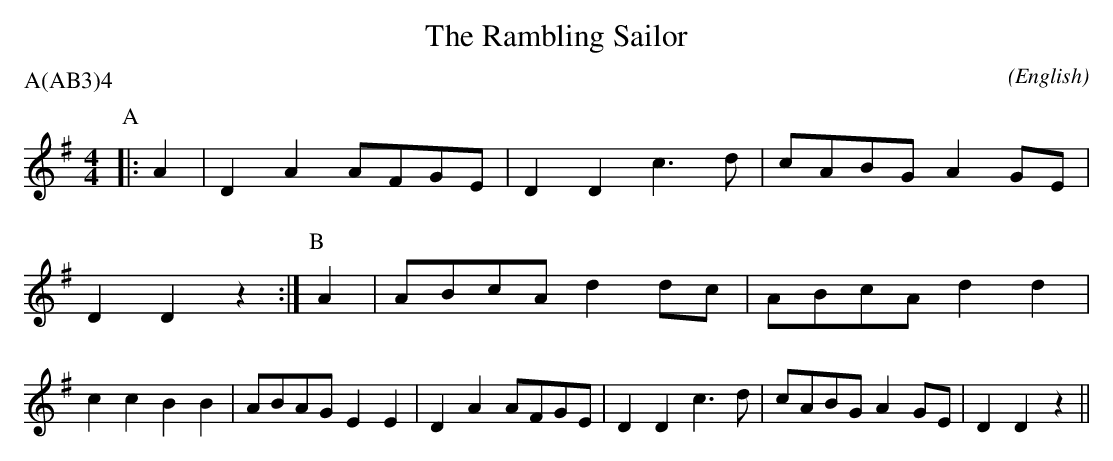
X:1
T:The Rambling Sailor
M:4/4
C:
O:English
P:A(AB3)4
K:DMix
P:A
|: A2 | D2 A2 AFGE  | D2 D2 c3 d  | cABG  A2 GE | D2 D2 z2 :|\
P:B
   A2 | ABcA  d2 dc | ABcA  d2 d2 | c2 c2 B2 B2 | ABAG  E2 \
   E2 | D2 A2 AFGE  | D2 D2 c3 d  | cABG  A2 GE | D2 D2 z2 ||
